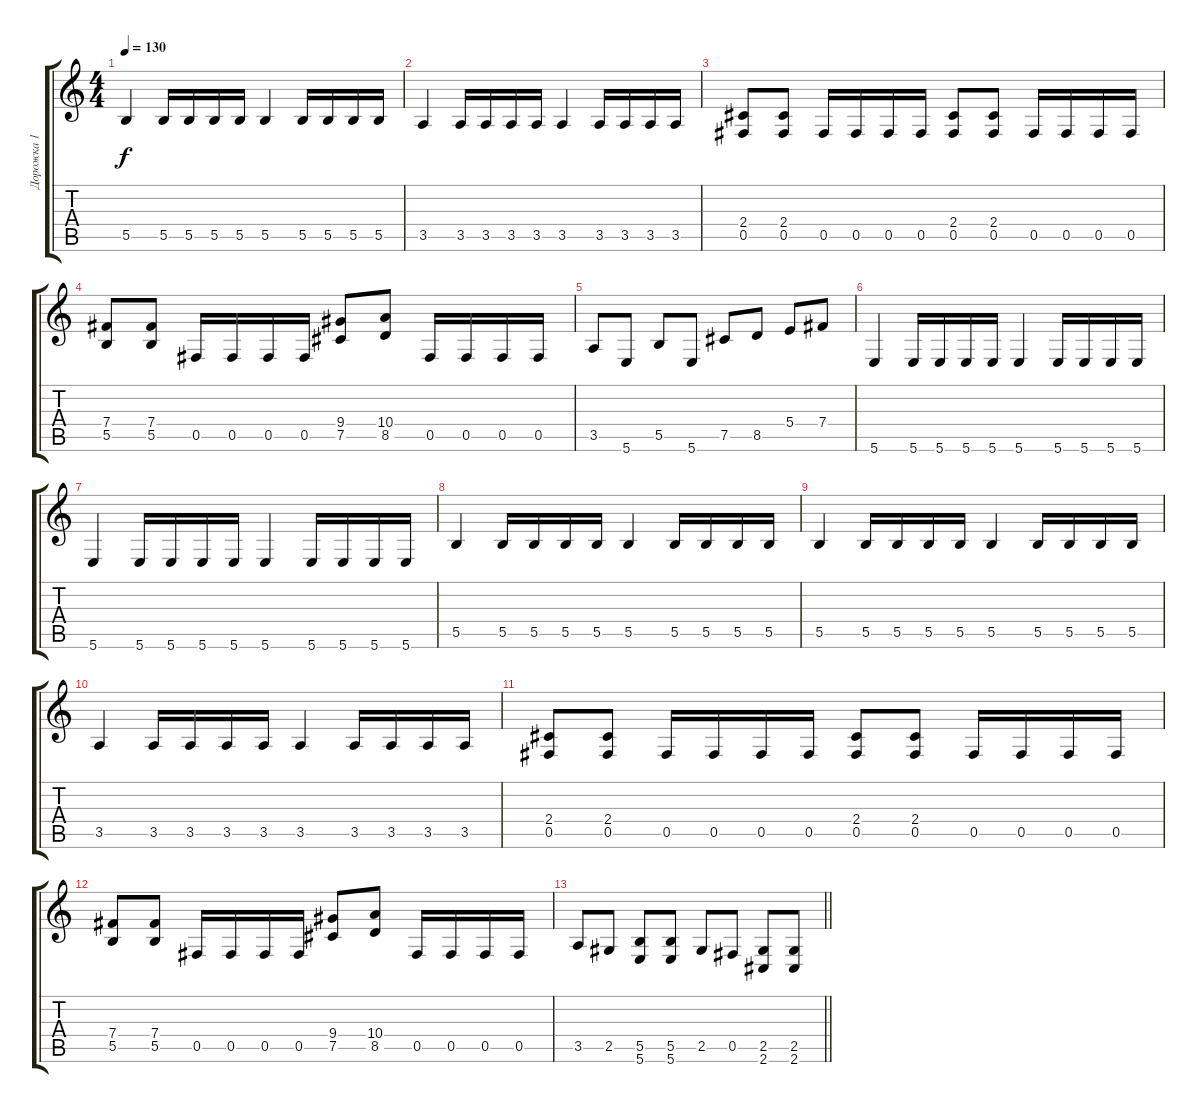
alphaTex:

\track ("Дорожка 1" "Дорожка 1") {instrument distortionguitar}
\staff {score tabs}
\tuning (Db4 Ab3 E3 B2 Gb2 B1) {hide}
\ts (4 4)
\tempo 130
\clef g2
\ks c
5.5.4{dy f} 5.5.16 5.5.16 5.5.16 5.5.16 5.5.4 5.5.16 5.5.16 5.5.16 5.5.16 |
3.5.4 3.5.16 3.5.16 3.5.16 3.5.16 3.5.4 3.5.16 3.5.16 3.5.16 3.5.16 |
(2.4 0.5).8 (2.4 0.5).8 0.5.16 0.5.16 0.5.16 0.5.16 (2.4 0.5).8 (2.4 0.5).8 0.5.16 0.5.16 0.5.16 0.5.16 |
(7.4 5.5).8 (7.4 5.5).8 0.5.16 0.5.16 0.5.16 0.5.16 (9.4 7.5).8 (10.4 8.5).8 0.5.16 0.5.16 0.5.16 0.5.16 |
3.5.8 5.6.8 5.5.8 5.6.8 7.5.8 8.5.8 5.4.8 7.4.8 |
5.6.4 5.6.16 5.6.16 5.6.16 5.6.16 5.6.4 5.6.16 5.6.16 5.6.16 5.6.16 |
5.6.4 5.6.16 5.6.16 5.6.16 5.6.16 5.6.4 5.6.16 5.6.16 5.6.16 5.6.16 |
5.5.4 5.5.16 5.5.16 5.5.16 5.5.16 5.5.4 5.5.16 5.5.16 5.5.16 5.5.16 |
5.5.4 5.5.16 5.5.16 5.5.16 5.5.16 5.5.4 5.5.16 5.5.16 5.5.16 5.5.16 |
3.5.4 3.5.16 3.5.16 3.5.16 3.5.16 3.5.4 3.5.16 3.5.16 3.5.16 3.5.16 |
(2.4 0.5).8 (2.4 0.5).8 0.5.16 0.5.16 0.5.16 0.5.16 (2.4 0.5).8 (2.4 0.5).8 0.5.16 0.5.16 0.5.16 0.5.16 |
(7.4 5.5).8 (7.4 5.5).8 0.5.16 0.5.16 0.5.16 0.5.16 (9.4 7.5).8 (10.4 8.5).8 0.5.16 0.5.16 0.5.16 0.5.16 |
\barLineRight lightlight
3.5.8 2.5.8 (5.5 5.6).8 (5.5 5.6).8 2.5.8 0.5.8 (2.5 2.6).8 (2.5 2.6).8
